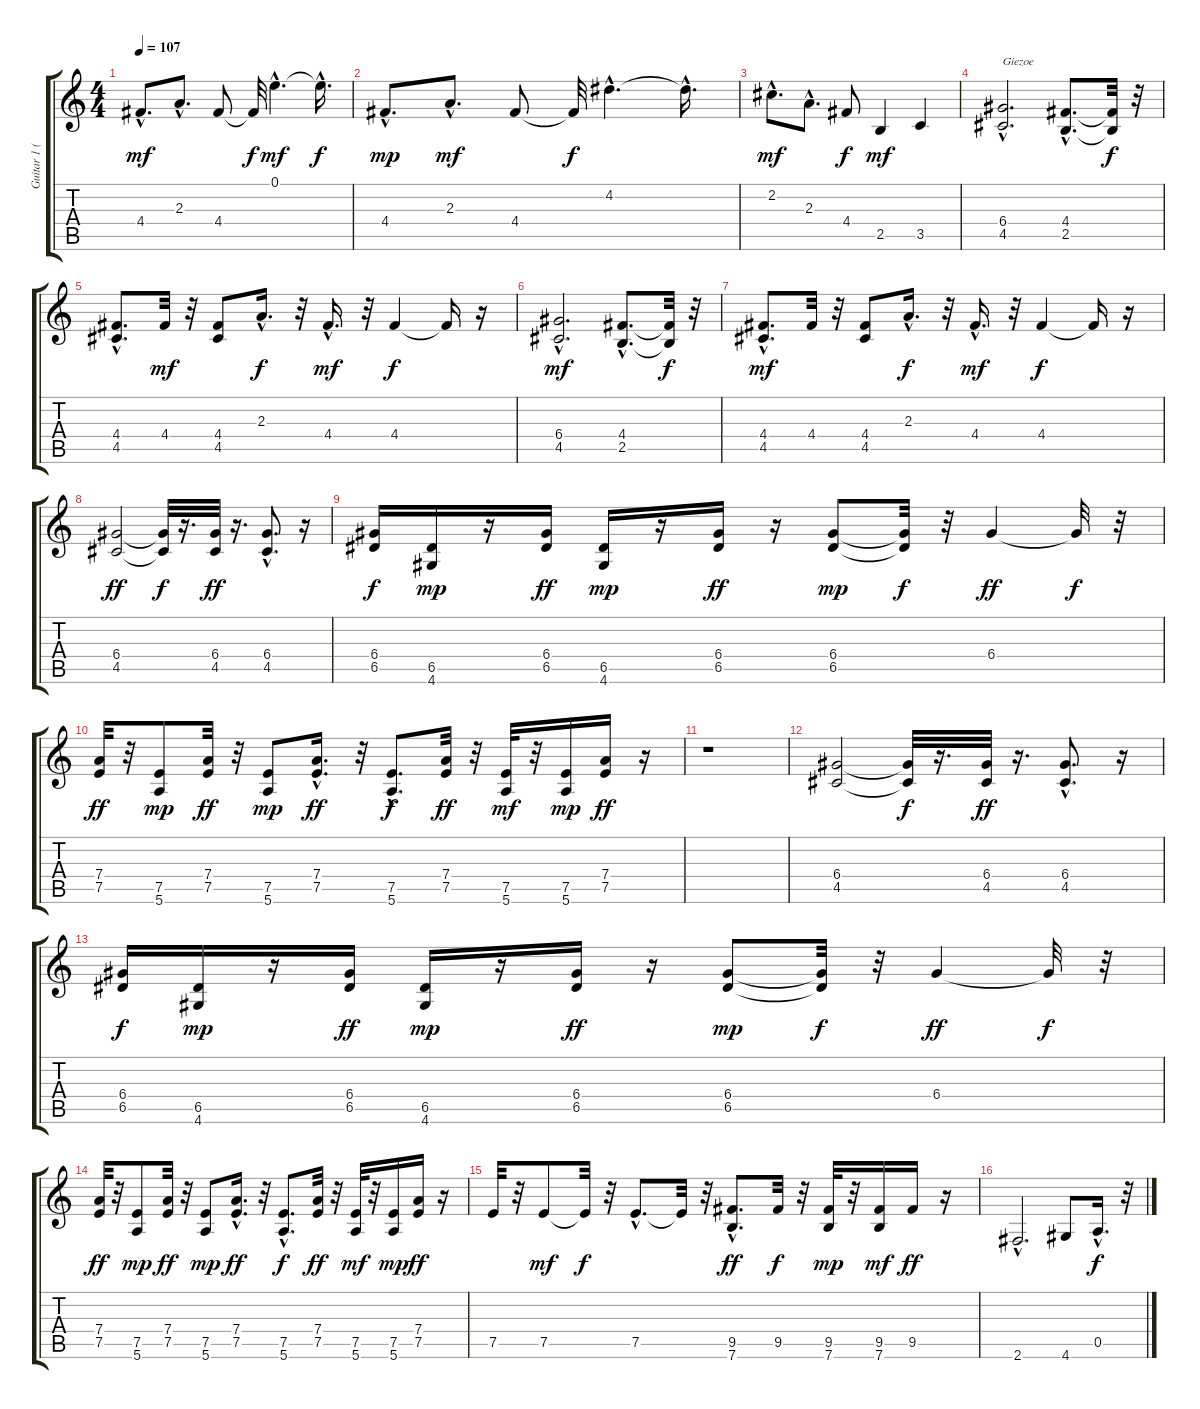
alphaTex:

\track ("Guitar 1 (overdriven)" "Guitar 1 (") {instrument overdrivenguitar}
\staff {score tabs}
\tuning (E4 B3 G3 D3 A2 E2) {hide}
\ts (4 4)
\tempo 107
\clef g2
\ks c
4.4{hac}.8{d dy mf instrument overdrivenguitar} 2.3{hac}.8{d} 4.4.8 4.4{t}.32{dy f} 0.1{hac}.4{d dy mf} 0.1{hac t}.16{d dy f} |
4.4{hac}.8{d dy mp} 2.3{hac}.8{d dy mf} 4.4.8 4.4{t}.32{dy f} 4.2{hac}.4{d} 4.2{hac t}.16{d} |
2.2{hac}.8{d dy mf} 2.3{hac}.8{d} 4.4.8{dy f} 2.5.4{dy mf} 3.5.4 |
(6.4{hac} 4.5{hac}).2{d txt "Giezoe"} (4.4{hac} 2.5{hac}).8{d} (4.4{t} 2.5{t}).32{dy f} r.32 |
(4.4{hac} 4.5{hac}).8{d} 4.4.32{dy mf} r.32 (4.4 4.5).8 2.3{hac}.16{d dy f} r.32 4.4{hac}.16{d dy mf} r.32 4.4.4{dy f} 4.4{t}.16 r.16 |
(6.4{hac} 4.5{hac}).2{d dy mf} (4.4{hac} 2.5{hac}).8{d} (4.4{t} 2.5{t}).32{dy f} r.32 |
(4.4{hac} 4.5{hac}).8{d dy mf} 4.4.32 r.32 (4.4 4.5).8 2.3{hac}.16{d dy f} r.32 4.4{hac}.16{d dy mf} r.32 4.4.4{dy f} 4.4{t}.16 r.16 |
(6.4 4.5).2{dy ff} (6.4{t} 4.5{t}).32{dy f} r.16{d} (6.4 4.5).32{dy ff} r.16{d} (6.4{hac} 4.5{hac}).8{d} r.16 |
(6.4 6.5).16{dy f} (6.5 4.6).16{dy mp} r.16 (6.4 6.5).16{dy ff} (6.5 4.6).16{dy mp} r.16 (6.4 6.5).16{dy ff} r.16 (6.4 6.5).8{dy mp} (6.4{t} 6.5{t}).32{dy f} r.32 6.4.4{dy ff} 6.4{t}.32{dy f} r.32 |
(7.4 7.5).32{dy ff} r.32 (7.5 5.6).8{dy mp} (7.4 7.5).32{dy ff} r.32 (7.5 5.6).8{dy mp} (7.4{hac} 7.5{hac}).16{d dy ff} r.32 (7.5{hac} 5.6{hac}).8{d dy f} (7.4 7.5).32{dy ff} r.32 (7.5 5.6).32{dy mf} r.32 (7.5 5.6).16{dy mp} (7.4 7.5).16{dy ff} r.16 |
r.1 |
(6.4 4.5).2 (6.4{t} 4.5{t}).32{dy f} r.16{d} (6.4 4.5).32{dy ff} r.16{d} (6.4{hac} 4.5{hac}).8{d} r.16 |
(6.4 6.5).16{dy f} (6.5 4.6).16{dy mp} r.16 (6.4 6.5).16{dy ff} (6.5 4.6).16{dy mp} r.16 (6.4 6.5).16{dy ff} r.16 (6.4 6.5).8{dy mp} (6.4{t} 6.5{t}).32{dy f} r.32 6.4.4{dy ff} 6.4{t}.32{dy f} r.32 |
(7.4 7.5).32{dy ff} r.32 (7.5 5.6).8{dy mp} (7.4 7.5).32{dy ff} r.32 (7.5 5.6).8{dy mp} (7.4{hac} 7.5{hac}).16{d dy ff} r.32 (7.5{hac} 5.6{hac}).8{d dy f} (7.4 7.5).32{dy ff} r.32 (7.5 5.6).32{dy mf} r.32 (7.5 5.6).16{dy mp} (7.4 7.5).16{dy ff} r.16 |
7.5.32 r.32 7.5.8{dy mf} 7.5{t}.32{dy f} r.32 7.5{hac}.8{d} 7.5{t}.32 r.32 (9.5{hac} 7.6{hac}).8{d dy ff} 9.5.32{dy f} r.32 (9.5 7.6).32{dy mp} r.32 (9.5 7.6).16{dy mf} 9.5.16{dy ff} r.16 |
2.6{hac}.2{d} 4.6.8 0.5{hac}.16{d dy f} r.32
